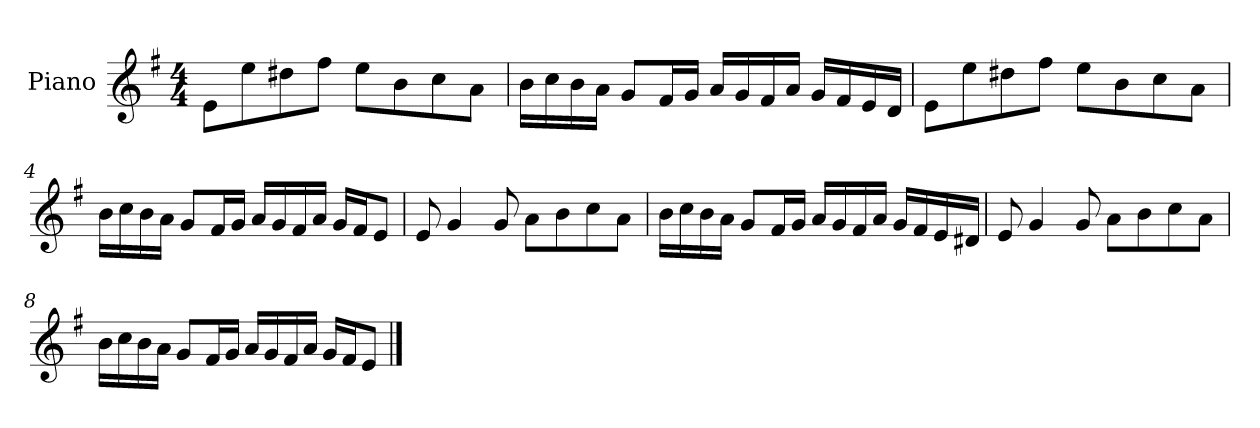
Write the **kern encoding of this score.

**kern
*part1
*staff1
*I"Piano
*I'P-no
*clefG2
*k[f#]
*M4/4
*MM90
=1
8e\L
8ee\
8dd#X\
8ff#\J
8ee\L
8b\
8cc\
8a\J
=2
16b\LL
16cc\
16b\
16a\JJ
8g/L
16f#/L
16g/JJ
16a/LL
16g/
16f#/
16a/JJ
16g/LL
16f#/
16e/
16d/JJ
=3
8e\L
8ee\
8dd#X\
8ff#\J
8ee\L
8b\
8cc\
8a\J
!!LO:LB:g=z
=4
16b\LL
16cc\
16b\
16a\JJ
8g/L
16f#/L
16g/JJ
16a/LL
16g/
16f#/
16a/JJ
16g/LL
16f#/J
8e/J
=5
8e/
4g/
8g/
8a\L
8b\
8cc\
8a\J
=6
16b\LL
16cc\
16b\
16a\JJ
8g/L
16f#/L
16g/JJ
16a/LL
16g/
16f#/
16a/JJ
16g/LL
16f#/
16e/
16d#X/JJ
!!LO:LB:g=z
=7
8e/
4g/
8g/
8a\L
8b\
8cc\
8a\J
=8
16b\LL
16cc\
16b\
16a\JJ
8g/L
16f#/L
16g/JJ
16a/LL
16g/
16f#/
16a/JJ
16g/LL
16f#/J
8e/J
==
*-
